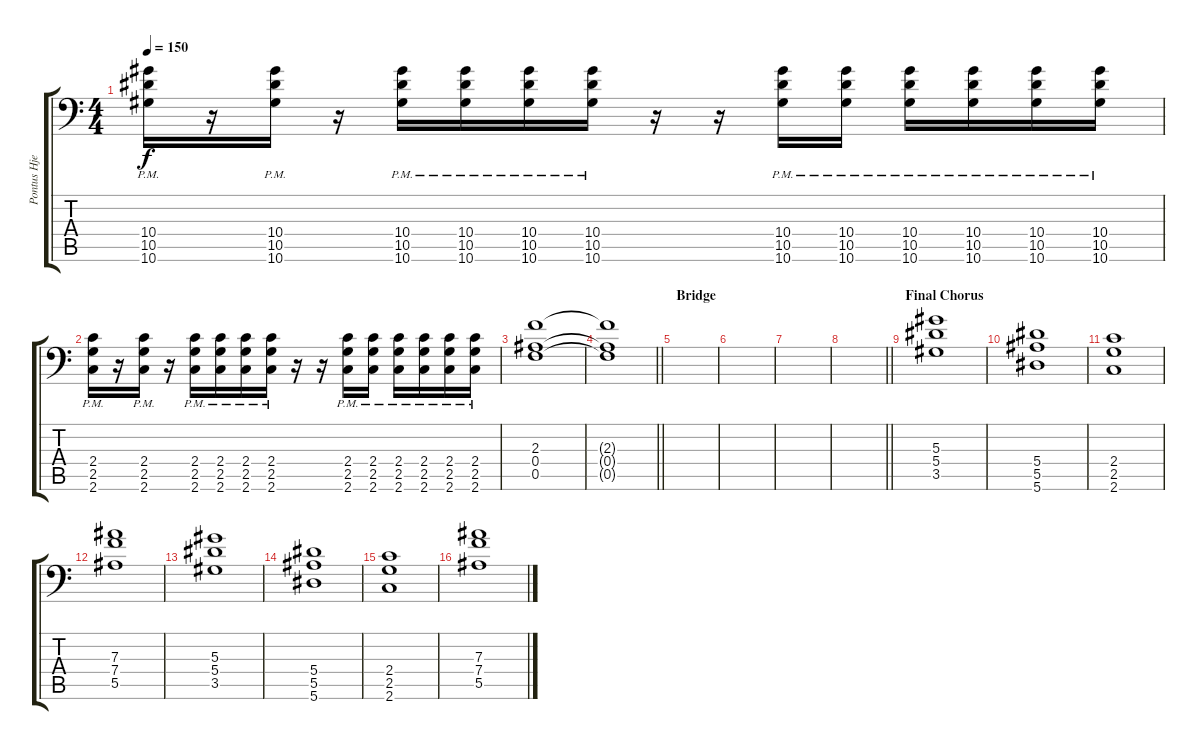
\track ("Pontus Hjelm" "Pontus Hje") {instrument distortionguitar}
\staff {score tabs}
\tuning (C4 G3 Eb3 Bb2 F2 Bb1) {hide}
\ts (4 4)
\tempo 150
\clef f4
\ks c
(10.4{pm} 10.5{pm} 10.6{pm}).16{dy f} r.16 (10.4{pm} 10.5{pm} 10.6{pm}).16 r.16 (10.4{pm} 10.5{pm} 10.6{pm}).16 (10.4{pm} 10.5{pm} 10.6{pm}).16 (10.4{pm} 10.5{pm} 10.6{pm}).16 (10.4{pm} 10.5{pm} 10.6{pm}).16 r.16 r.16 (10.4{pm} 10.5{pm} 10.6{pm}).16 (10.4{pm} 10.5{pm} 10.6{pm}).16 (10.4{pm} 10.5{pm} 10.6{pm}).16 (10.4{pm} 10.5{pm} 10.6{pm}).16 (10.4{pm} 10.5{pm} 10.6{pm}).16 (10.4{pm} 10.5{pm} 10.6{pm}).16 |
(2.4{pm} 2.5{pm} 2.6{pm}).16 r.16 (2.4{pm} 2.5{pm} 2.6{pm}).16 r.16 (2.4{pm} 2.5{pm} 2.6{pm}).16 (2.4{pm} 2.5{pm} 2.6{pm}).16 (2.4{pm} 2.5{pm} 2.6{pm}).16 (2.4{pm} 2.5{pm} 2.6{pm}).16 r.16 r.16 (2.4{pm} 2.5{pm} 2.6{pm}).16 (2.4{pm} 2.5{pm} 2.6{pm}).16 (2.4{pm} 2.5{pm} 2.6{pm}).16 (2.4{pm} 2.5{pm} 2.6{pm}).16 (2.4{pm} 2.5{pm} 2.6{pm}).16 (2.4{pm} 2.5{pm} 2.6{pm}).16 |
(2.3 0.4 0.5).1 |
\barLineRight lightlight
(2.3{t} 0.4{t} 0.5{t}).1 |
\section ("" "Bridge")
|
|
|
\barLineRight lightlight
|
\section ("" "Final Chorus")
(5.3 5.4 3.5).1 |
(5.4 5.5 5.6).1 |
(2.4 2.5 2.6).1 |
(7.3 7.4 5.5).1 |
(5.3 5.4 3.5).1 |
(5.4 5.5 5.6).1 |
(2.4 2.5 2.6).1 |
(7.3 7.4 5.5).1
